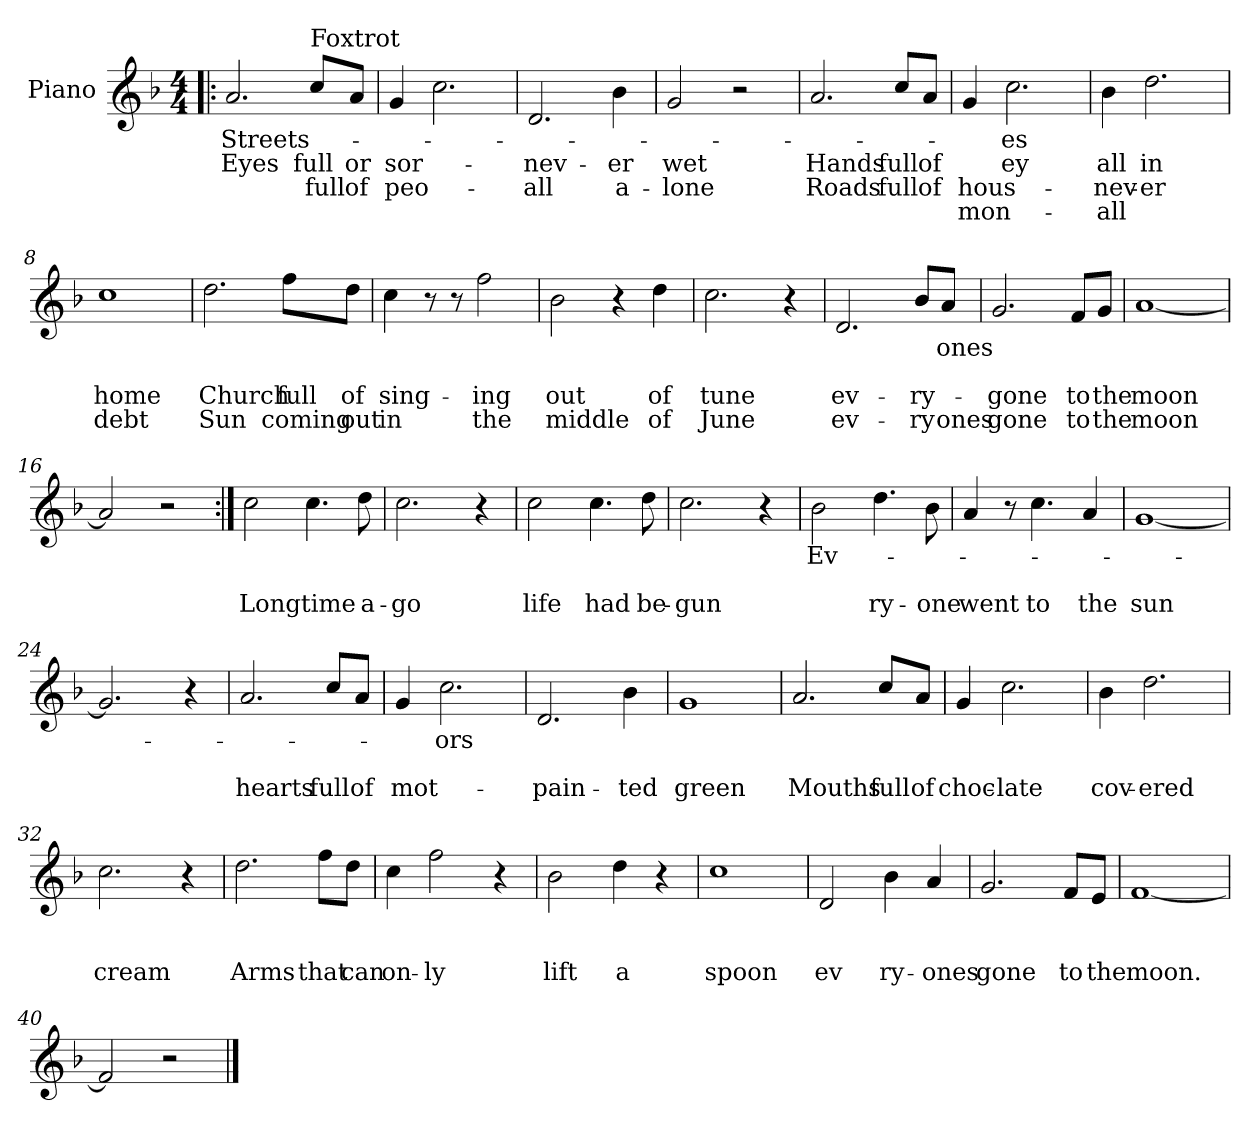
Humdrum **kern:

**kern	**text	**text	**text	**text
*part1	*part1	*part1	*part1	*part1
*staff1	*staff1	*staff1	*staff1	*staff1
*I"Piano	*	*	*	*
*I'Pno	*	*	*	*
*clefG2	*	*	*	*
*k[b-]	*	*	*	*
*F:	*	*	*	*
*M4/4	*	*	*	*
=1!|:	=1!|:	=1!|:	=1!|:	=1!|:
2.a/	Streets-	Eyes	.	.
!LO:TX:a:t=Foxtrot	!	!	!	!
8cc/L	.	full	full	.
8a/J	.	or	of	.
=2	=2	=2	=2	=2
4g/	.	sor-	peo-	.
2.cc\	.	.	.	.
=3	=3	=3	=3	=3
2.d/	.	nev-	all	.
4b-\	.	-er	a-	.
=4	=4	=4	=4	=4
2g/	.	wet	-lone	.
2r	.	.	.	.
=5	=5	=5	=5	=5
2.a/	.	Hands	Roads	.
8cc/L	.	full	full	.
8a/J	.	of	of	.
=6	=6	=6	=6	=6
4g/	.	.	hous-	mon-
2.cc\	es	ey	.	.
=7	=7	=7	=7	=7
4b-\	.	all	nev-	all
2.dd\	.	in	er	.
!!LO:LB:g=z
=8	=8	=8	=8	=8
1cc	.	.	home	debt
=9	=9	=9	=9	=9
2.dd\	.	.	Church	Sun
8ff\L	.	.	full	coming
8dd\J	.	.	of	out
=10	=10	=10	=10	=10
4cc\	.	.	sing-	in
8r	.	.	.	.
8r	.	.	.	.
2ff\	.	.	-ing	the
=11	=11	=11	=11	=11
2b-\	.	.	out	middle
4r	.	.	.	.
4dd\	.	.	of	of
=12	=12	=12	=12	=12
2.cc\	.	.	tune	June
4r	.	.	.	.
=13	=13	=13	=13	=13
2.d/	.	.	ev-	ev-
8b-/L	.	.	-ry-	-ry
8a/J	ones	.	.	ones
!!LO:LB:g=z
=14	=14	=14	=14	=14
2.g/	.	.	gone	gone
8f/L	.	.	to	to
8g/J	.	.	the	the
=15	=15	=15	=15	=15
[1a	.	.	moon	moon
=16	=16	=16	=16	=16
2a/]	.	.	.	.
2r	.	.	.	.
=17:|!	=17:|!	=17:|!	=17:|!	=17:|!
2cc\	.	.	Long	.
4.cc\	.	.	time	.
8dd\	.	.	a-	.
=18	=18	=18	=18	=18
2.cc\	.	.	-go	.
4r	.	.	.	.
=19	=19	=19	=19	=19
2cc\	.	.	life	.
4.cc\	.	.	had	.
8dd\	.	.	be-	.
=20	=20	=20	=20	=20
2.cc\	.	.	-gun	.
4r	.	.	.	.
=21	=21	=21	=21	=21
2b-\	Ev-	.	.	.
4.dd\	.	.	-ry-	.
8b-\	.	.	-one	.
!!LO:LB:g=z
=22	=22	=22	=22	=22
4a/	.	.	went	.
8r	.	.	.	.
4.cc\	.	.	to	.
4a/	.	.	the	.
=23	=23	=23	=23	=23
[1g	.	.	sun	.
=24	=24	=24	=24	=24
2.g/]	.	.	.	.
4r	.	.	.	.
=25	=25	=25	=25	=25
2.a/	.	.	hearts	.
8cc/L	.	.	full	.
8a/J	.	.	of	.
=26	=26	=26	=26	=26
4g/	.	.	mot-	.
2.cc\	ors	.	.	.
=27	=27	=27	=27	=27
2.d/	.	.	pain-	.
4b-\	.	.	-ted	.
=28	=28	=28	=28	=28
1g	.	.	green	.
!!LO:LB:g=z
=29	=29	=29	=29	=29
2.a/	.	.	Mouths	.
8cc/L	.	.	full	.
8a/J	.	.	of	.
=30	=30	=30	=30	=30
4g/	.	.	choc-	.
2.cc\	.	.	-late	.
=31	=31	=31	=31	=31
4b-\	.	.	cov-	.
2.dd\	.	.	-ered	.
=32	=32	=32	=32	=32
2.cc\	.	.	cream	.
4r	.	.	.	.
=33	=33	=33	=33	=33
2.dd\	.	.	Arms	.
8ff\L	.	.	that	.
8dd\J	.	.	can	.
=34	=34	=34	=34	=34
4cc\	.	.	on-	.
2ff\	.	.	-ly	.
4r	.	.	.	.
=35	=35	=35	=35	=35
2b-\	.	.	lift	.
4dd\	.	.	a	.
4r	.	.	.	.
!!LO:LB:g=z
=36	=36	=36	=36	=36
1cc	.	.	spoon	.
=37	=37	=37	=37	=37
2d/	.	.	ev	.
4b-\	.	.	-ry-	.
4a/	.	.	-ones	.
=38	=38	=38	=38	=38
2.g/	.	.	gone	.
8f/L	.	.	to	.
8e/J	.	.	the	.
=39	=39	=39	=39	=39
[1f	.	.	moon.	.
=40	=40	=40	=40	=40
2f/]	.	.	.	.
2r	.	.	.	.
==	==	==	==	==
*-	*-	*-	*-	*-
